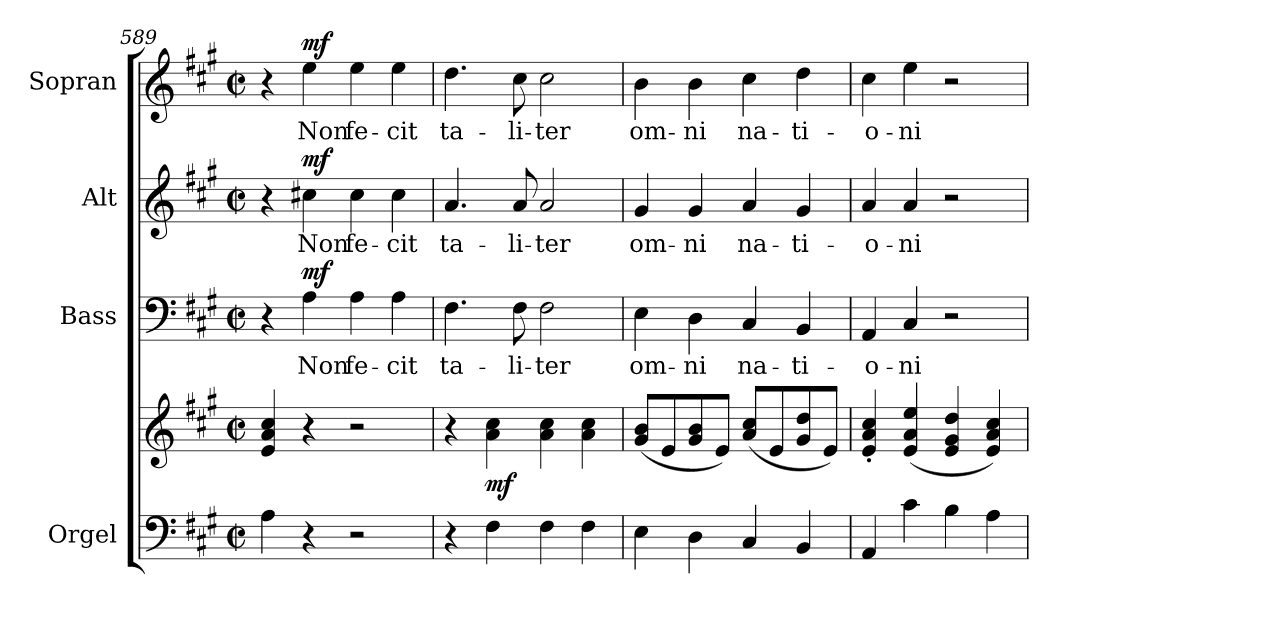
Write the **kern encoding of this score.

**kern	**kern	**dynam	**kern	**text	**dynam	**kern	**text	**dynam	**kern	**text	**dynam
*part4	*part4	*part4	*part3	*part3	*part3	*part2	*part2	*part2	*part1	*part1	*part1
*staff5	*staff4	*staff4/5	*staff3	*staff3	*staff3	*staff2	*staff2	*staff2	*staff1	*staff1	*staff1
*I"Orgel	*	*	*I"Bass	*	*	*I"Alt	*	*	*I"Sopran	*	*
*I'Org.	*	*	*I'B.	*	*	*I'A.	*	*	*I'S.	*	*
*clefF4	*clefG2	*	*clefF4	*	*	*clefG2	*	*	*clefG2	*	*
*k[f#c#g#]	*k[f#c#g#]	*	*k[f#c#g#]	*	*	*k[f#c#g#]	*	*	*k[f#c#g#]	*	*
*A:	*A:	*	*A:	*	*	*A:	*	*	*A:	*	*
*M2/2	*M2/2	*	*M2/2	*	*	*M2/2	*	*	*M2/2	*	*
*met(c|)	*met(c|)	*	*met(c|)	*	*	*met(c|)	*	*	*met(c|)	*	*
=589	=589	=589	=589	=589	=589	=589	=589	=589	=589	=589	=589
4A\	4e/ 4a/ 4cc#/	.	4r	.	.	4r	.	.	4r	.	.
!	!	!	!	!LO:LY:b	!LO:DY:a	!	!LO:LY:b	!LO:DY:a	!	!LO:LY:b	!LO:DY:a
4r	4r	.	4A\	Non	mf	4cc#X\	Non	mf	4ee\	Non	mf
!	!	!	!	!LO:LY:b	!	!	!LO:LY:b	!	!	!LO:LY:b	!
2r	2r	.	4A\	fe-	.	4cc#\	fe-	.	4ee\	fe-	.
!	!	!	!	!LO:LY:b	!	!	!LO:LY:b	!	!	!LO:LY:b	!
.	.	.	4A\	-cit	.	4cc#\	-cit	.	4ee\	-cit	.
=590	=590	=590	=590	=590	=590	=590	=590	=590	=590	=590	=590
!	!	!	!	!LO:LY:b	!	!	!LO:LY:b	!	!	!LO:LY:b	!
4r	4r	.	4.F#\	ta-	.	4.a/	ta-	.	4.dd\	ta-	.
!	!	!LO:DY:b	!	!	!	!	!	!	!	!	!
4F#\	4a\ 4cc#\	mf	.	.	.	.	.	.	.	.	.
!	!	!	!	!LO:LY:b	!	!	!LO:LY:b	!	!	!LO:LY:b	!
.	.	.	8F#\	-li-	.	8a/	-li-	.	8cc#\	-li-	.
!	!	!	!	!LO:LY:b	!	!	!LO:LY:b	!	!	!LO:LY:b	!
4F#\	4a\ 4cc#\	.	2F#\	-ter	.	2a/	-ter	.	2cc#\	-ter	.
4F#\	4a\ 4cc#\	.	.	.	.	.	.	.	.	.	.
=591	=591	=591	=591	=591	=591	=591	=591	=591	=591	=591	=591
!	!	!	!	!LO:LY:b	!	!	!LO:LY:b	!	!	!LO:LY:b	!
4E\	(<8g#/ 8b/L	.	4E\	om-	.	4g#/	om-	.	4b\	om-	.
.	8e/	.	.	.	.	.	.	.	.	.	.
!	!	!	!	!LO:LY:b	!	!	!LO:LY:b	!	!	!LO:LY:b	!
4D\	8g#/ 8b/	.	4D\	-ni	.	4g#/	-ni	.	4b\	-ni	.
.	8e/J)	.	.	.	.	.	.	.	.	.	.
!	!	!	!	!LO:LY:b	!	!	!LO:LY:b	!	!	!LO:LY:b	!
4C#/	(<8a/ 8cc#/L	.	4C#/	na-	.	4a/	na-	.	4cc#\	na-	.
.	8e/	.	.	.	.	.	.	.	.	.	.
!	!	!	!	!LO:LY:b	!	!	!LO:LY:b	!	!	!LO:LY:b	!
4BB/	8g#/ 8dd/	.	4BB/	-ti-	.	4g#/	-ti-	.	4dd\	-ti-	.
.	8e/J)	.	.	.	.	.	.	.	.	.	.
=592	=592	=592	=592	=592	=592	=592	=592	=592	=592	=592	=592
!	!	!	!	!LO:LY:b	!	!	!LO:LY:b	!	!	!LO:LY:b	!
4AA/	4e/'< 4a/'< 4cc#/'<	.	4AA/	-o-	.	4a/	-o-	.	4cc#\	-o-	.
!	!	!	!	!LO:LY:b	!	!	!LO:LY:b	!	!	!LO:LY:b	!
4c#\	(4e/ 4a/ 4ee/	.	4C#/	-ni	.	4a/	-ni	.	4ee\	-ni	.
4B\	4e/ 4g#/ 4dd/	.	2r	.	.	2r	.	.	2r	.	.
4A\	4e/ 4a/ 4cc#/)	.	.	.	.	.	.	.	.	.	.
=	=	=	=	=	=	=	=	=	=	=	=
*-	*-	*-	*-	*-	*-	*-	*-	*-	*-	*-	*-
